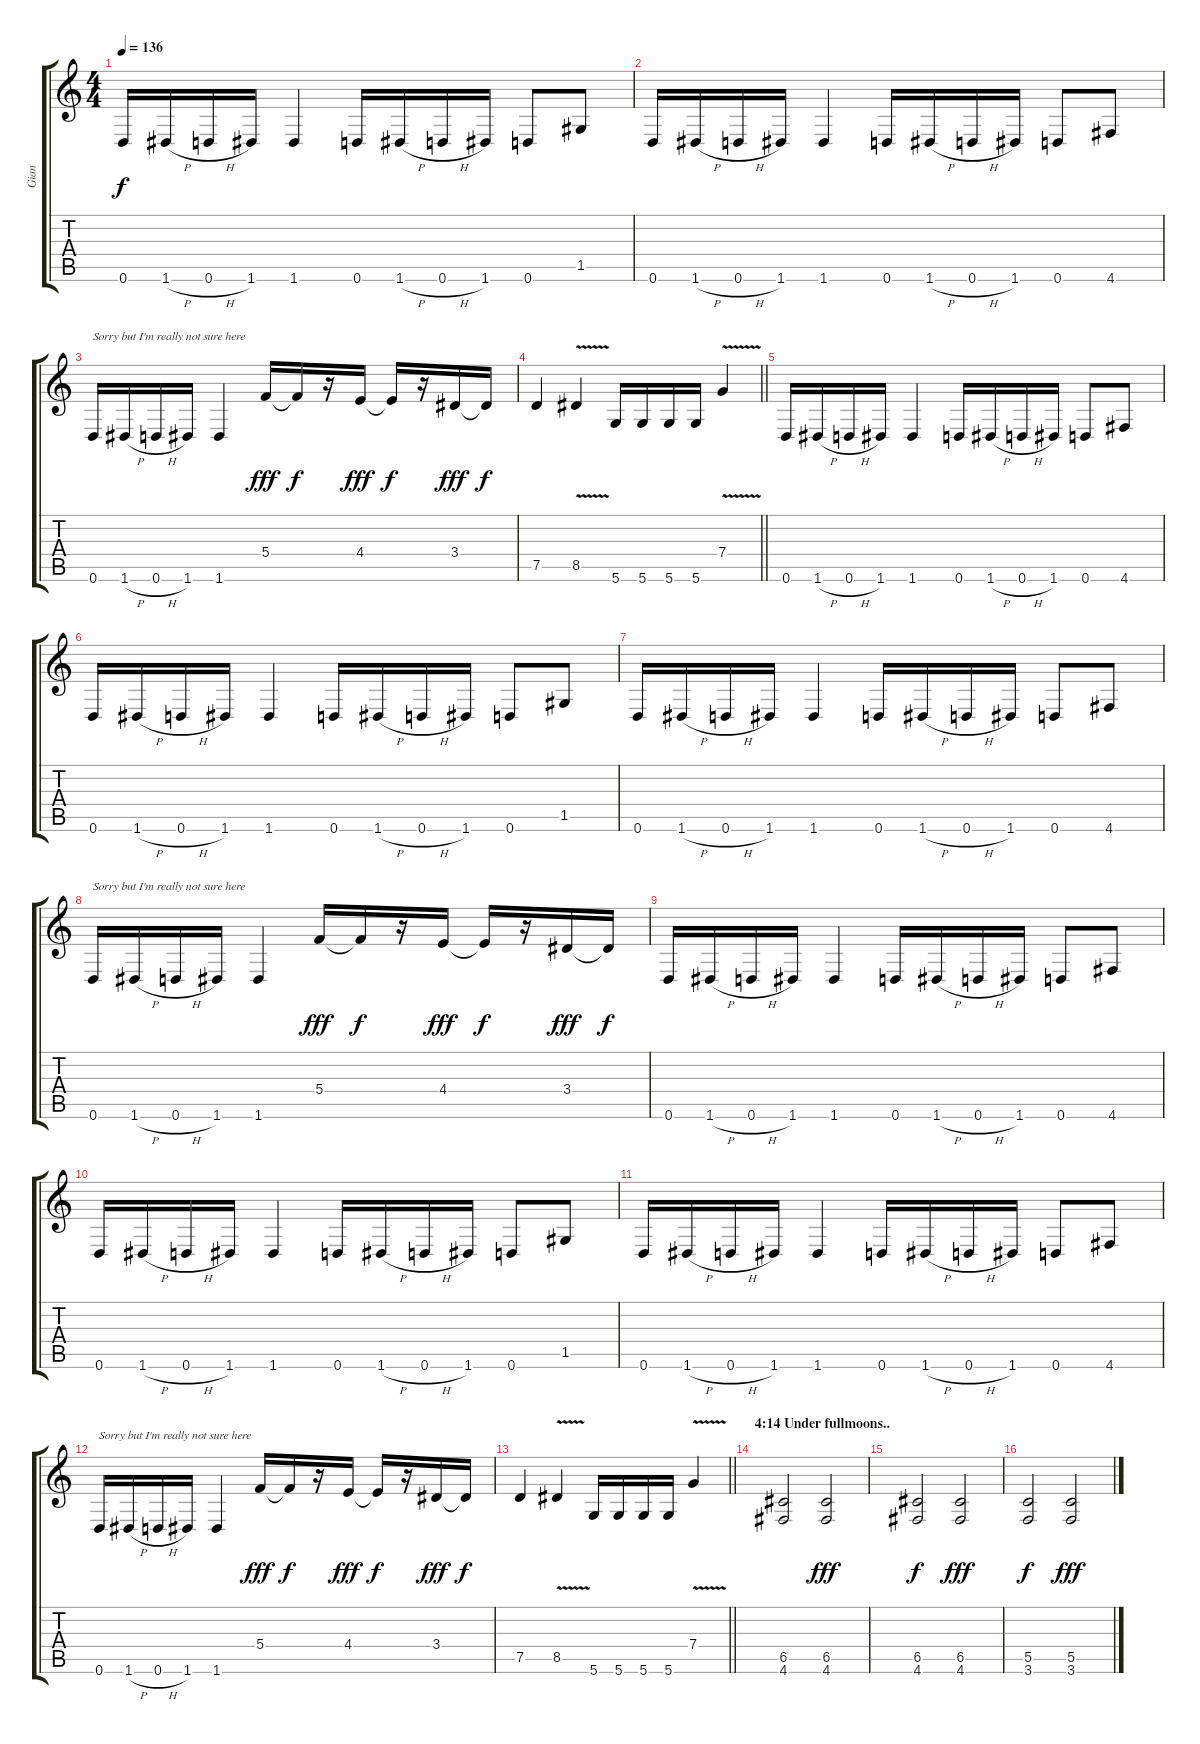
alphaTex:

\track ("Gian" "Gian") {instrument distortionguitar}
\staff {score tabs}
\tuning (D4 A3 F3 C3 G2 D2) {hide}
\ts (4 4)
\tempo 136
\clef g2
\ks c
0.6.16{dy f} 1.6{h}.16 0.6{h}.16 1.6.16 1.6.4 0.6.16 1.6{h}.16 0.6{h}.16 1.6.16 0.6.8 1.5.8 |
0.6.16 1.6{h}.16 0.6{h}.16 1.6.16 1.6.4 0.6.16 1.6{h}.16 0.6{h}.16 1.6.16 0.6.8 4.6.8 |
0.6.16{txt "Sorry but I'm really not sure here"} 1.6{h}.16 0.6{h}.16 1.6.16 1.6.4 5.4.16{dy fff} 5.4{t}.16{dy f} r.16 4.4.16{dy fff} 4.4{t}.16{dy f} r.16 3.4.16{dy fff} 3.4{t}.16{dy f} |
\barLineRight lightlight
7.5.4 8.5{v}.4 5.6.16 5.6.16 5.6.16 5.6.16 7.4{v}.4 |
0.6.16 1.6{h}.16 0.6{h}.16 1.6.16 1.6.4 0.6.16 1.6{h}.16 0.6{h}.16 1.6.16 0.6.8 4.6.8 |
0.6.16 1.6{h}.16 0.6{h}.16 1.6.16 1.6.4 0.6.16 1.6{h}.16 0.6{h}.16 1.6.16 0.6.8 1.5.8 |
0.6.16 1.6{h}.16 0.6{h}.16 1.6.16 1.6.4 0.6.16 1.6{h}.16 0.6{h}.16 1.6.16 0.6.8 4.6.8 |
0.6.16{txt "Sorry but I'm really not sure here"} 1.6{h}.16 0.6{h}.16 1.6.16 1.6.4 5.4.16{dy fff} 5.4{t}.16{dy f} r.16 4.4.16{dy fff} 4.4{t}.16{dy f} r.16 3.4.16{dy fff} 3.4{t}.16{dy f} |
0.6.16 1.6{h}.16 0.6{h}.16 1.6.16 1.6.4 0.6.16 1.6{h}.16 0.6{h}.16 1.6.16 0.6.8 4.6.8 |
0.6.16 1.6{h}.16 0.6{h}.16 1.6.16 1.6.4 0.6.16 1.6{h}.16 0.6{h}.16 1.6.16 0.6.8 1.5.8 |
0.6.16 1.6{h}.16 0.6{h}.16 1.6.16 1.6.4 0.6.16 1.6{h}.16 0.6{h}.16 1.6.16 0.6.8 4.6.8 |
0.6.16{txt "Sorry but I'm really not sure here"} 1.6{h}.16 0.6{h}.16 1.6.16 1.6.4 5.4.16{dy fff} 5.4{t}.16{dy f} r.16 4.4.16{dy fff} 4.4{t}.16{dy f} r.16 3.4.16{dy fff} 3.4{t}.16{dy f} |
\barLineRight lightlight
7.5.4 8.5{v}.4 5.6.16 5.6.16 5.6.16 5.6.16 7.4{v}.4 |
\section ("" "4:14 Under fullmoons..")
(6.5 4.6).2 (6.5 4.6).2{dy fff} |
(6.5 4.6).2{dy f} (6.5 4.6).2{dy fff} |
(5.5 3.6).2{dy f} (5.5 3.6).2{dy fff}
